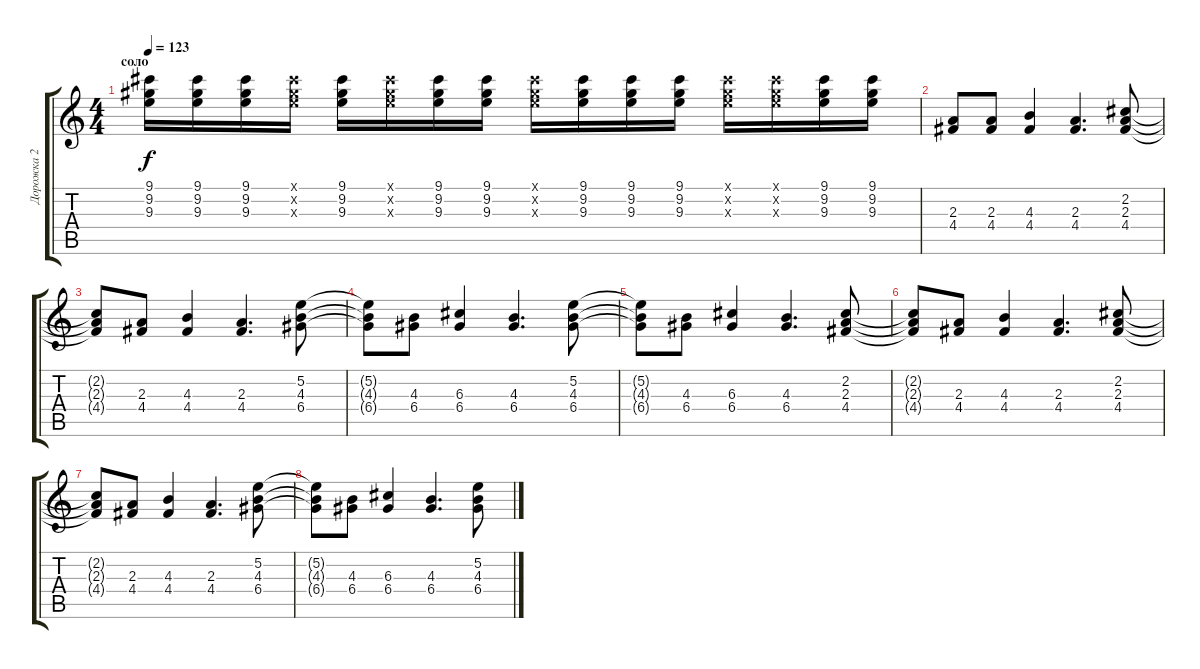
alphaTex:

\track ("Дорожка 2" "Дорожка 2") {instrument electricguitarmuted}
\staff {score tabs}
\tuning (E4 B3 G3 D3 A2 E2) {hide}
\ts (4 4)
\section ("" "соло")
\tempo 123
\clef g2
\ks c
(9.1 9.2 9.3).16{dy f} (9.1 9.2 9.3).16 (9.1 9.2 9.3).16 (9.1{x} 9.2{x} 9.3{x}).16 (9.1 9.2 9.3).16 (9.1{x} 9.2{x} 9.3{x}).16 (9.1 9.2 9.3).16 (9.1 9.2 9.3).16 (9.1{x} 9.2{x} 9.3{x}).16 (9.1 9.2 9.3).16 (9.1 9.2 9.3).16 (9.1 9.2 9.3).16 (9.1{x} 9.2{x} 9.3{x}).16 (9.1{x} 9.2{x} 9.3{x}).16 (9.1 9.2 9.3).16 (9.1 9.2 9.3).16 |
(2.3 4.4).8 (2.3 4.4).8 (4.3 4.4).4 (2.3 4.4).4{d} (2.2 2.3 4.4).8 |
(2.2{t} 2.3{t} 4.4{t}).8 (2.3 4.4).8 (4.3 4.4).4 (2.3 4.4).4{d} (5.2 4.3 6.4).8 |
(5.2{t} 4.3{t} 6.4{t}).8 (4.3 6.4).8 (6.3 6.4).4 (4.3 6.4).4{d} (5.2 4.3 6.4).8 |
(5.2{t} 4.3{t} 6.4{t}).8 (4.3 6.4).8 (6.3 6.4).4 (4.3 6.4).4{d} (2.2 2.3 4.4).8 |
(2.2{t} 2.3{t} 4.4{t}).8 (2.3 4.4).8 (4.3 4.4).4 (2.3 4.4).4{d} (2.2 2.3 4.4).8 |
(2.2{t} 2.3{t} 4.4{t}).8 (2.3 4.4).8 (4.3 4.4).4 (2.3 4.4).4{d} (5.2 4.3 6.4).8 |
(5.2{t} 4.3{t} 6.4{t}).8 (4.3 6.4).8 (6.3 6.4).4 (4.3 6.4).4{d} (5.2 4.3 6.4).8
